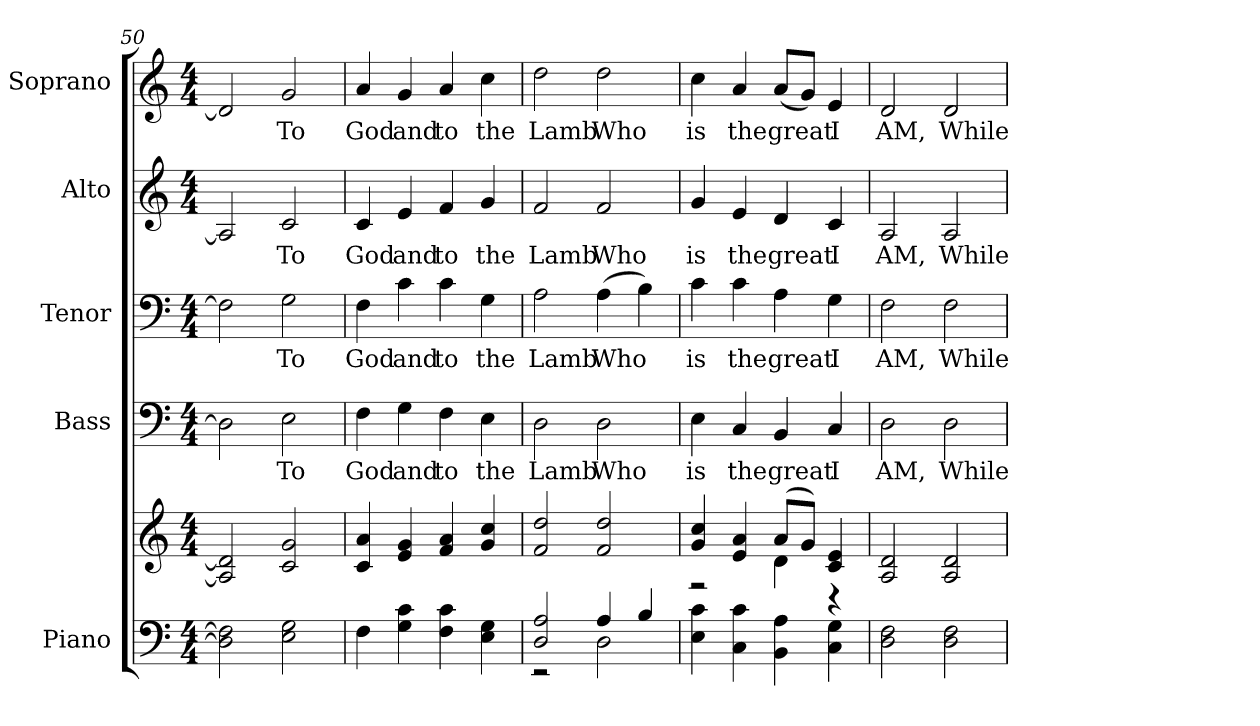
**kern	**kern	**kern	**text	**kern	**text	**kern	**text	**kern	**text
*part5	*part5	*part4	*part4	*part3	*part3	*part2	*part2	*part1	*part1
*staff6	*staff5	*staff4	*staff4	*staff3	*staff3	*staff2	*staff2	*staff1	*staff1
*I"Piano	*	*I"Bass	*	*I"Tenor	*	*I"Alto	*	*I"Soprano	*
*I'Pno.	*	*I'B.	*	*I'T.	*	*I'A.	*	*I'S.	*
*clefF4	*clefG2	*clefF4	*	*clefF4	*	*clefG2	*	*clefG2	*
*k[]	*k[]	*k[]	*	*k[]	*	*k[]	*	*k[]	*
*C:	*C:	*C:	*	*C:	*	*C:	*	*C:	*
*M4/4	*M4/4	*M4/4	*	*M4/4	*	*M4/4	*	*M4/4	*
=50	=50	=50	=50	=50	=50	=50	=50	=50	=50
2Di\] 2Fi]	2Ai/] 2di]	2Di\]	.	2Fi\]	.	2Ai/]	.	2di/]	.
!	!	!	!LO:LY:b:color=#000000	!	!	!	!	!	!
!	!	!	!	!	!LO:LY:b:color=#000000	!	!	!	!
!	!	!	!	!	!	!	!LO:LY:b:color=#000000	!	!
!	!	!	!	!	!	!	!	!	!LO:LY:b:color=#000000
2Ei\ 2Gi	2ci/ 2gi	2Ei\	To	2Gi\	To	2ci/	To	2gi/	To
!!LO:PB:g=z
=51	=51	=51	=51	=51	=51	=51	=51	=51	=51
!	!	!	!LO:LY:b:color=#000000	!	!	!	!	!	!
!	!	!	!	!	!LO:LY:b:color=#000000	!	!	!	!
!	!	!	!	!	!	!	!LO:LY:b:color=#000000	!	!
!	!	!	!	!	!	!	!	!	!LO:LY:b:color=#000000
4Fi\	4ci/ 4ai	4Fi\	God	4Fi\	God	4ci/	God	4ai/	God
!	!	!	!LO:LY:b:color=#000000	!	!	!	!	!	!
!	!	!	!	!	!LO:LY:b:color=#000000	!	!	!	!
!	!	!	!	!	!	!	!LO:LY:b:color=#000000	!	!
!	!	!	!	!	!	!	!	!	!LO:LY:b:color=#000000
4Gi\ 4ci	4ei/ 4gi	4Gi\	and	4ci\	and	4ei/	and	4gi/	and
!	!	!	!LO:LY:b:color=#000000	!	!	!	!	!	!
!	!	!	!	!	!LO:LY:b:color=#000000	!	!	!	!
!	!	!	!	!	!	!	!LO:LY:b:color=#000000	!	!
!	!	!	!	!	!	!	!	!	!LO:LY:b:color=#000000
4Fi\ 4ci	4fi/ 4ai	4Fi\	to	4ci\	to	4fi/	to	4ai/	to
!	!	!	!LO:LY:b:color=#000000	!	!	!	!	!	!
!	!	!	!	!	!LO:LY:b:color=#000000	!	!	!	!
!	!	!	!	!	!	!	!LO:LY:b:color=#000000	!	!
!	!	!	!	!	!	!	!	!	!LO:LY:b:color=#000000
4Ei\ 4Gi	4gi/ 4cci	4Ei\	the	4Gi\	the	4gi/	the	4cci\	the
=52	=52	=52	=52	=52	=52	=52	=52	=52	=52
*^	*	*	*	*	*	*	*	*	*
!	!	!	!	!LO:LY:b:color=#000000	!	!	!	!	!	!
!	!	!	!	!	!	!LO:LY:b:color=#000000	!	!	!	!
!	!	!	!	!	!	!	!	!LO:LY:b:color=#000000	!	!
!	!	!	!	!	!	!	!	!	!	!LO:LY:b:color=#000000
2Di/ 2Ai	2r	2fi/ 2ddi	2Di\	Lamb	2Ai\	Lamb	2fi/	Lamb	2ddi\	Lamb
!	!	!	!	!LO:LY:b:color=#000000	!	!	!	!	!	!
!	!	!	!	!	!	!LO:LY:b:color=#000000	!	!	!	!
!	!	!	!	!	!	!	!	!LO:LY:b:color=#000000	!	!
!	!	!	!	!	!	!	!	!	!	!LO:LY:b:color=#000000
4Ai/	2Di\	2fi/ 2ddi	2Di\	Who	(4Ai\	Who	2fi/	Who	2ddi\	Who
4Bi/	.	.	.	.	4Bi\)	.	.	.	.	.
*v	*v	*	*	*	*	*	*	*	*	*
=53	=53	=53	=53	=53	=53	=53	=53	=53	=53
*	*^	*	*	*	*	*	*	*	*
!	!	!	!	!LO:LY:b:color=#000000	!	!	!	!	!	!
!	!	!	!	!	!	!LO:LY:b:color=#000000	!	!	!	!
!	!	!	!	!	!	!	!	!LO:LY:b:color=#000000	!	!
!	!	!	!	!	!	!	!	!	!	!LO:LY:b:color=#000000
4Ei\ 4ci	4gi/ 4cci	2r	4Ei\	is	4ci\	is	4gi/	is	4cci\	is
!	!	!	!	!LO:LY:b:color=#000000	!	!	!	!	!	!
!	!	!	!	!	!	!LO:LY:b:color=#000000	!	!	!	!
!	!	!	!	!	!	!	!	!LO:LY:b:color=#000000	!	!
!	!	!	!	!	!	!	!	!	!	!LO:LY:b:color=#000000
4Ci\ 4ci	4ei/ 4ai	.	4Ci/	the	4ci\	the	4ei/	the	4ai/	the
!	!	!	!	!LO:LY:b:color=#000000	!	!	!	!	!	!
!	!	!	!	!	!	!LO:LY:b:color=#000000	!	!	!	!
!	!	!	!	!	!	!	!	!LO:LY:b:color=#000000	!	!
!	!	!	!	!	!	!	!	!	!	!LO:LY:b:color=#000000
4BBi\ 4Ai	(8ai/L	4di\	4BBi/	great	4Ai\	great	4di/	great	(8ai/L	great
.	8gi/J)	.	.	.	.	.	.	.	8gi/J)	.
!	!	!	!	!LO:LY:b:color=#000000	!	!	!	!	!	!
!	!	!	!	!	!	!LO:LY:b:color=#000000	!	!	!	!
!	!	!	!	!	!	!	!	!LO:LY:b:color=#000000	!	!
!	!	!	!	!	!	!	!	!	!	!LO:LY:b:color=#000000
4Ci\ 4Gi	4ci/ 4ei	4r	4Ci/	I	4Gi\	I	4ci/	I	4ei/	I
*	*v	*v	*	*	*	*	*	*	*	*
=54	=54	=54	=54	=54	=54	=54	=54	=54	=54
*	*^	*	*	*	*	*	*	*	*
!	!	!	!	!LO:LY:b:color=#000000	!	!	!	!	!	!
*	*v	*v	*	*	*	*	*	*	*	*
*	*^	*	*	*	*	*	*	*	*
!	!	!	!	!	!	!LO:LY:b:color=#000000	!	!	!	!
*	*v	*v	*	*	*	*	*	*	*	*
*	*^	*	*	*	*	*	*	*	*
!	!	!	!	!	!	!	!	!LO:LY:b:color=#000000	!	!
*	*v	*v	*	*	*	*	*	*	*	*
*	*^	*	*	*	*	*	*	*	*
!	!	!	!	!	!	!	!	!	!	!LO:LY:b:color=#000000
*	*v	*v	*	*	*	*	*	*	*	*
2Di\ 2Fi	2Ai/ 2di	2Di\	AM,	2Fi\	AM,	2Ai/	AM,	2di/	AM,
!	!	!	!LO:LY:b:color=#000000	!	!	!	!	!	!
!	!	!	!	!	!LO:LY:b:color=#000000	!	!	!	!
!	!	!	!	!	!	!	!LO:LY:b:color=#000000	!	!
!	!	!	!	!	!	!	!	!	!LO:LY:b:color=#000000
2Di\ 2Fi	2Ai/ 2di	2Di\	While	2Fi\	While	2Ai/	While	2di/	While
=	=	=	=	=	=	=	=	=	=
*-	*-	*-	*-	*-	*-	*-	*-	*-	*-
